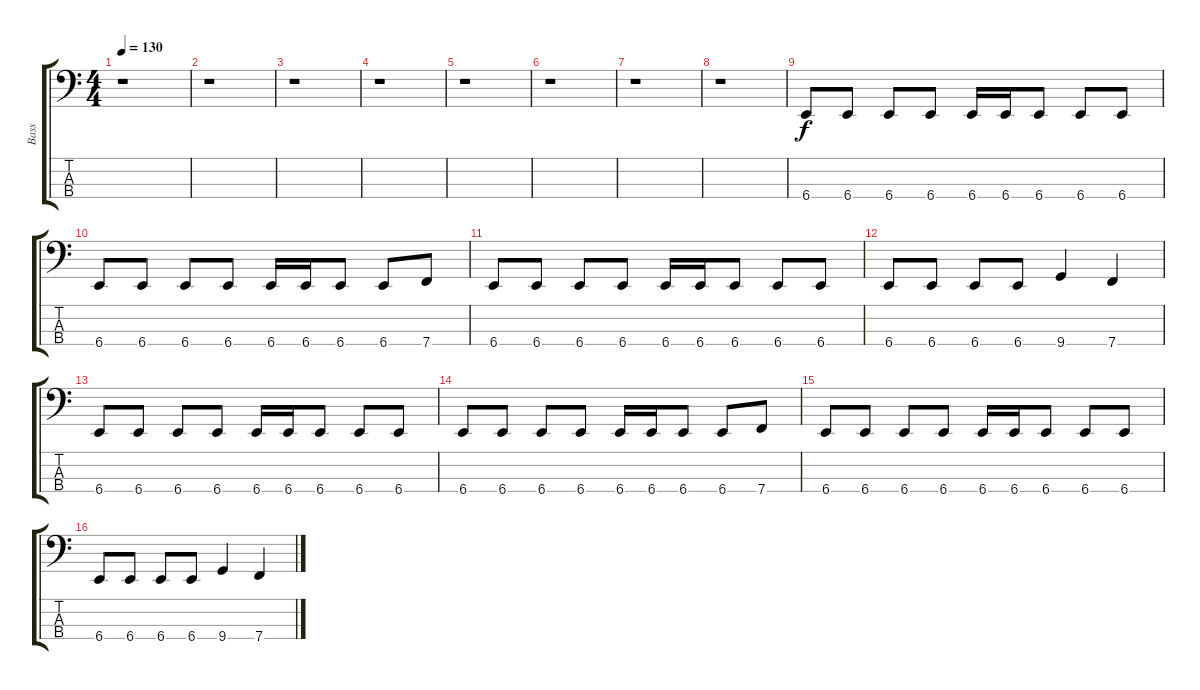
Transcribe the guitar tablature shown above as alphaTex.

\track ("Bass" "Bass") {instrument electricbasspick}
\staff {score tabs}
\tuning (Eb2 Bb1 F1 Bb0) {hide}
\ts (4 4)
\tempo 130
\clef f4
\ks c
r.1{dy f} |
r.1 |
r.1 |
r.1 |
r.1 |
r.1 |
r.1 |
r.1 |
6.4.8 6.4.8 6.4.8 6.4.8 6.4.16 6.4.16 6.4.8 6.4.8 6.4.8 |
6.4.8 6.4.8 6.4.8 6.4.8 6.4.16 6.4.16 6.4.8 6.4.8 7.4.8 |
6.4.8 6.4.8 6.4.8 6.4.8 6.4.16 6.4.16 6.4.8 6.4.8 6.4.8 |
6.4.8 6.4.8 6.4.8 6.4.8 9.4.4 7.4.4 |
6.4.8 6.4.8 6.4.8 6.4.8 6.4.16 6.4.16 6.4.8 6.4.8 6.4.8 |
6.4.8 6.4.8 6.4.8 6.4.8 6.4.16 6.4.16 6.4.8 6.4.8 7.4.8 |
6.4.8 6.4.8 6.4.8 6.4.8 6.4.16 6.4.16 6.4.8 6.4.8 6.4.8 |
6.4.8 6.4.8 6.4.8 6.4.8 9.4.4 7.4.4
